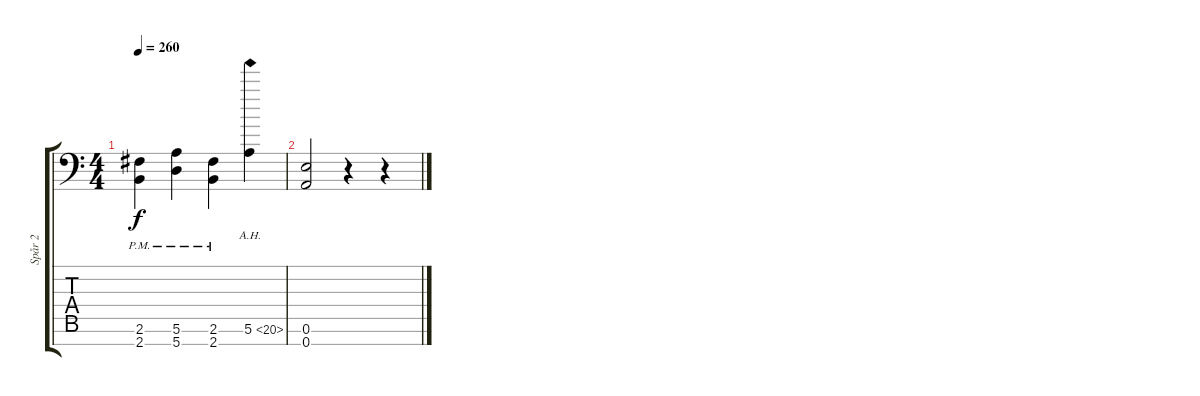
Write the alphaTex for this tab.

\track ("Spår 2" "Spår 2") {instrument distortionguitar}
\staff {score tabs}
\tuning (E4 B3 G3 D3 A2 E2 A1) {hide}
\ts (4 4)
\tempo 260
\clef f4
\ks c
(2.6{pm} 2.7{pm}).4{dy f} (5.6{pm} 5.7{pm}).4 (2.6{pm} 2.7{pm}).4 5.6{ah 15}.4 |
(0.6 0.7).2 r.4 r.4
